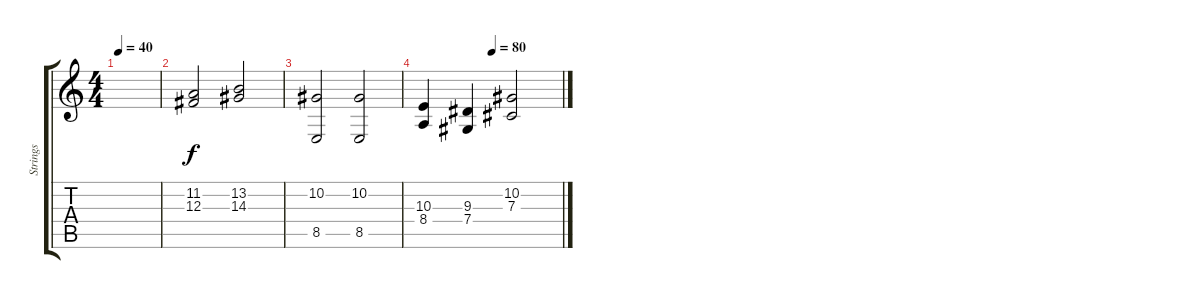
\track ("Strings" "Strings") {instrument violin}
\staff {score tabs}
\tuning (Eb4 Bb3 Gb3 Db3 Ab2 Db2) {hide}
\ts (4 4)
\tempo 40
\clef g2
\ks c
|
(11.2 12.3).2 (13.2 14.3).2 |
(10.2 8.5).2 (10.2 8.5).2 |
\tempo (80 0.5)
(10.3 8.4).4 (9.3 7.4).4 (10.2 7.3).2
